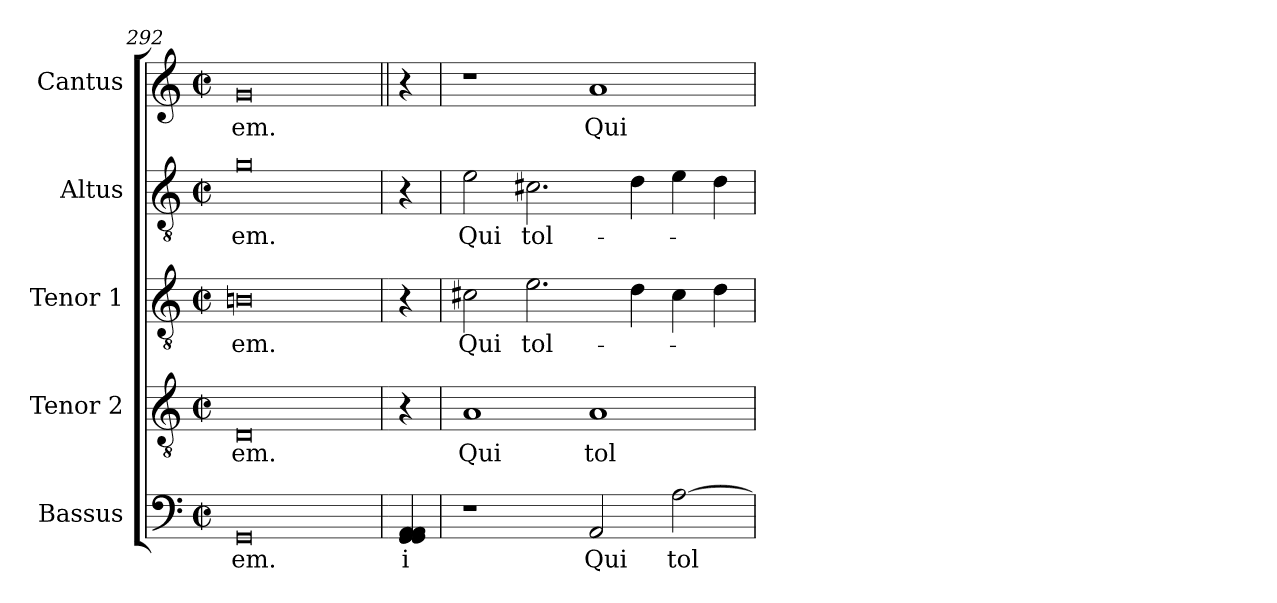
**kern	**text	**kern	**text	**kern	**text	**kern	**text	**kern	**text
*part5	*part5	*part4	*part4	*part3	*part3	*part2	*part2	*part1	*part1
*staff5	*staff5	*staff4	*staff4	*staff3	*staff3	*staff2	*staff2	*staff1	*staff1
*I"Bassus	*	*I"Tenor 2	*	*I"Tenor 1	*	*I"Altus	*	*I"Cantus	*
*clefF4	*	*clefGv2	*	*clefGv2	*	*clefGv2	*	*clefG2	*
*k[]	*	*k[]	*	*k[]	*	*k[]	*	*k[]	*
*C:	*	*C:	*	*C:	*	*C:	*	*C:	*
*M2/2	*	*M2/2	*	*M2/2	*	*M2/2	*	*M2/2	*
*met(c|)	*	*met(c|)	*	*met(c|)	*	*met(c|)	*	*met(c|)	*
=292	=292	=292	=292	=292	=292	=292	=292	=292	=292
!	!LO:LY:b:cj	!	!LO:LY:b:cj	!	!LO:LY:b:cj	!	!LO:LY:b:cj	!	!LO:LY:b:cj
0GG	-em.	0D	-em.	0Bn	-em.	0g	-em.	0g	-em.
=293	=293||	=293	=293||	=293	=293||	=293	=293||	=293||	=293||
!	!LO:LY:b:cj	!	!	!	!	!	!	!	!
4GG/ 4GG/ 4GG/ 4AA/ 4AA/	-i	4r	.	4r	.	4r	.	4r	.
=294	=294	=294	=294	=294	=294	=294	=294	=294	=294
!	!	!	!LO:LY:b:cj	!	!LO:LY:b:cj	!	!LO:LY:b:cj	!	!
1r	.	1A	Qui	2c#X\	Qui	2e\	Qui	1r	.
!	!	!	!	!	!LO:LY:b:cj	!	!LO:LY:b:cj	!	!
.	.	.	.	2.e\	tol-	2.c#X\	tol-	.	.
!	!LO:LY:b:cj	!	!LO:LY:b:cj	!	!	!	!	!	!LO:LY:b:cj
2AA/	Qui	1A	tol-	.	.	.	.	1a	Qui
.	.	.	.	4d\	.	4d\	.	.	.
!	!LO:LY:b:cj	!	!	!	!	!	!	!	!
[>2A\	tol-	.	.	4c#\	.	4e\	.	.	.
.	.	.	.	4d\	.	4d\	.	.	.
=	=	=	=	=	=	=	=	=	=
*-	*-	*-	*-	*-	*-	*-	*-	*-	*-
